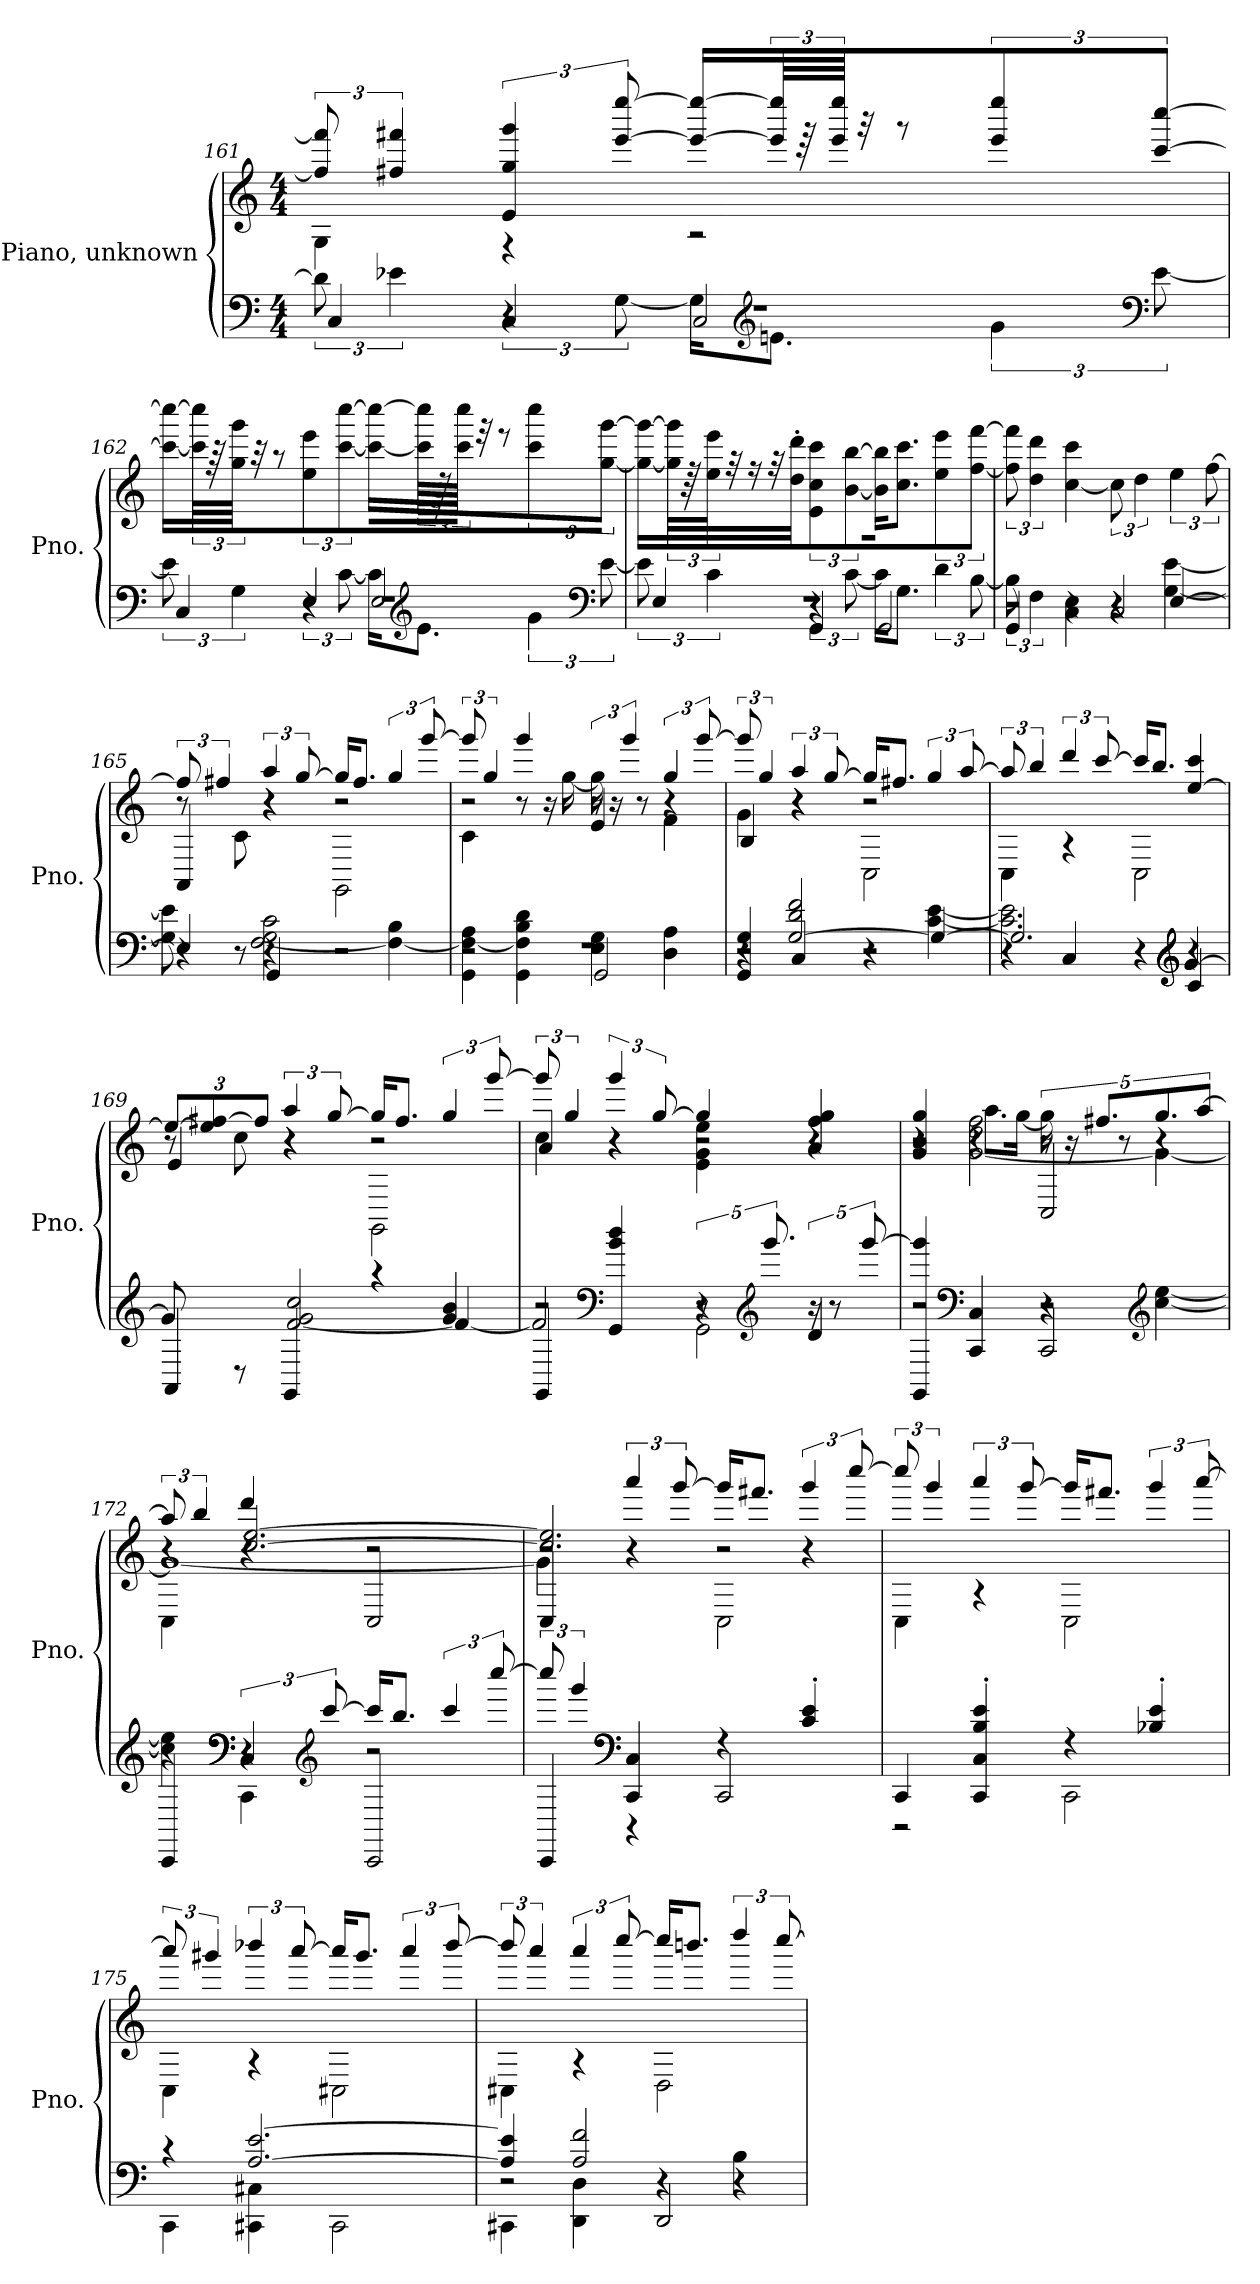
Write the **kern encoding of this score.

**kern	**kern
*part1	*part1
*staff2	*staff1
*I"Piano, unknown	*
*I'Pno.	*
!!LO:LB:g=z
*clefF4	*clefG2
*k[]	*k[]
*M4/4	*M4/4
=161	=161
*^	*^
*	*^	*	*
1r	12d\]	4C/	12ff/] 12fff/]	4G\
.	6e-X\	.	6ff#X/ 6fff#X/	.
.	6r	4C/	6e/ 6gg/ 6ggg/	4r
.	[12G\	.	[12eee/ [12eeee/	.
.	16G\KL]	2C/	16eee/_ 16eeee/_LL	2r
*clefG2	*	*	*	*
.	8.en\J	.	96eee/] 96eeee/]JJkk	.
.	.	.	96r	.
.	.	.	96eee/ 96eeee/	.
.	.	.	32r	.
.	.	.	8r	.
.	6g\	.	6eee/ 6eeee/	.
*clefF4	*	*	*	*
.	[12e\	.	[12ccc/ [12cccc/	.
*	*	*	*v	*v
=162	=162	=162	=162
1r	12e\]	4C/	16ccc\_ 16cccc\_LL
.	.	.	96ccc\] 96cccc\]JJkk
.	.	.	96r
.	6G\	.	96gg\ 96ggg\
.	.	.	32r
.	.	.	8r
.	6r	4E/	6ee\ 6eee\
.	[12c\	.	[12ccc\ [12cccc\
.	16c\KL]	2E/	16ccc\_ 16cccc\_LL
*clefG2	*	*	*
.	8.e\J	.	96ccc\] 96cccc\]JJkk
.	.	.	96r
.	.	.	96ccc\ 96cccc\
.	.	.	32r
.	.	.	8r
.	6g\	.	6ccc\ 6cccc\
*clefF4	*	*	*
.	[12e\	.	[12gg\ [12ggg\
!!LO:LB:g=z
=163	=163	=163	=163
1r	12e\]	4E/	16gg\_ 16ggg\_LL
.	.	.	96gg\] 96ggg\]JJkk
.	.	.	96r
.	6c\	.	96ee\ 96eee\
.	.	.	32r
.	.	.	16r
.	.	.	32r
.	.	.	32dd\' 32ddd\'
.	6r	4GG/	6e\ 6cc\ 6ccc\
.	[12c\	.	[12b\ [12bb\
.	16c\KL]	2GG/	16b\] 16bb\]KL
.	8.G\J	.	8.cc\ 8.ccc\J
.	6d\	.	6ee\ 6eee\
.	[12B\	.	[12ff\ [12fff\
=164	=164	=164	=164
2r	12B\]	4GG/	12ff\] 12fff\]
.	6F\	.	6dd\ 6ddd\
.	4C\ 4E\	4r	[4cc\ 4ccc\
4r	4r	2C/	12cc\]
.	.	.	6dd\
[4E/	[4G\ [4e\	.	6ee\
.	.	.	[12ff\
=165	=165	=165	=165
*	*	*	*^
*	*	*	*	*^
4E/]	8G\] 8e\]	4r	12ff/]	8r	4AA/
.	.	.	6ff#X/	.	.
.	8r	.	.	8c\	.
4r	[2F\ 2G\ 2c\	4GG/	6aa/	4r	4r
.	.	.	[12gg/	.	.
2r	.	2r	16gg/KL]	2GG\	2r
.	.	.	8.ff#/J	.	.
.	4F\_ 4B\	.	6gg/	.	.
.	.	.	[12ggg/	.	.
!!LO:LB:g=z	!!	!!
=166	=166	=166	=166	=166	=166
1r	4GG\ 4F\_ 4A\	2r	12ggg/]	4c\	2r
.	.	.	6gg/	.	.
.	4GG\ 4F\] 4B\ 4d\	.	4ggg/	8r	.
.	.	.	.	16r	.
.	.	.	.	[16gg\	.
.	4E\ 4G\	2GG/	12r	16gg\]	4e/
.	.	.	.	16r	.
.	.	.	6ggg/	.	.
.	.	.	.	8r	.
.	4D\ 4A\	.	6gg/	4f\	4r
.	.	.	[12ggg/	.	.
=167	=167	=167	=167	=167	=167
4GG/ 4G/	2r	4r	12ggg/]	4g\	4B/
.	.	.	6gg/	.	.
4C/	.	[2G/ 2d/ 2f/	6aa/	4r	4r
.	.	.	[12gg/	.	.
2r	4r	.	16gg/KL]	2C\	2r
.	.	.	8.ff#X/J	.	.
.	[4c\ [4e\	4G/_	6gg/	.	.
.	.	.	[12aa/	.	.
*	*	*	*	*v	*v
=168	=168	=168	=168	=168
4r	2.c\] 2.e\]	2.G/]	12aa/]	4C\
.	.	.	6bb/	.
4C/	.	.	6ddd/	4r
.	.	.	[12ccc/	.
4r	.	.	16ccc/KL]	2C\
.	.	.	8.bb/J	.
*clefG2	*	*	*	*
4c/	4r	[4g/	[4ee/ 4ccc/	.
*	*v	*v	*	*
*	*	*v	*v
!!LO:LB:g=z
=169	=169	=169
*	*	*Xbrackettup
*	*	*^
*	*	*	*^
4AA/	8g/]	12ee/L_	8r	4e/
.	.	12ee/] [12ff#X/	.	.
.	8r	.	8cc\	.
.	.	12ff#/J]	.	.
*	*	*brackettup	*	*
4GG/	[2f/ 2g/ 2cc/	6aa/	4r	4r
.	.	[12gg/	.	.
4r	.	16gg/KL]	2GG\	2r
.	.	8.ff#/J	.	.
4g/ 4b/	4f/_	6gg/	.	.
.	.	[12ggg/	.	.
=170	=170	=170	=170	=170
*	*^	*	*	*
4GG/	2r	2f/]	12ggg/]	4cc\	4a/
.	.	.	6gg/	.	.
*clefF4	*	*	*	*	*
4GG/ 4b/ 4dd/	.	.	6ggg/	4r	4r
.	.	.	[12gg/	.	.
10r	2GG\	4r	4gg/]	4e\ 4g\ 4ee\	2r
*clefG2	*	*	*	*	*
10.ggg/	.	.	.	.	.
20r	.	4d/	4a/ 4ff/ 4gg/	4r	.
10r	.	.	.	.	.
[10ggg/	.	.	.	.	.
=171	=171	=171	=171	=171	=171
*	*	*	*	*	*^
4GG/ 4ggg/]	2r	2r	4g/ 4b/ 4gg/	4r	2r	4r
*clefF4	*	*	*	*	*	*
4CC/ 4C/	.	.	4r	[2g\ 2dd\ 2ff\	.	8.aa\L
.	.	.	.	.	.	[16gg\Jk
2r	4r	2CC/	10r	.	2C/	16gg\]
.	.	.	.	.	.	16r
.	.	.	10.ff#X/L	.	.	.
.	.	.	.	.	.	8r
*clefG2	*	*	*	*	*	*
.	[4cc\ [4ee\	.	10.gg/	4g\_	.	4r
.	.	.	[10aa/J	.	.	.
!!LO:PB:g=z	!!	!!	!!
=172	=172	=172	=172	=172	=172	=172
4CC/	4cc\] 4ee\]	4r	12aa/]	1g_	4r	4C\
.	.	.	6bb/	.	.	.
*clefF4	*	*	*	*	*	*
6r	4CC\	4C/	4ddd/	.	[2.cc/ [2.ee/	4r
*clefG2	*	*	*	*	*	*
[12ccc/	.	.	.	.	.	.
16ccc/KL]	2r	2CC/	2C/	.	.	2r
8.bb/J	.	.	.	.	.	.
6ccc/	.	.	.	.	.	.
[12cccc/	.	.	.	.	.	.
*	*v	*v	*	*	*	*
=173	=173	=173	=173	=173	=173
12cccc/]	4CC/	4C/	4g\]	2.cc/] 2.ee/]	2r
6ggg/	.	.	.	.	.
*clefF4	*	*	*	*	*
4CC/ 4C/	4r	6aaa/	4r	.	.
.	.	[12ggg/	.	.	.
4r	2CC/	16ggg/KL]	2r	.	2C\
.	.	8.fff#X/J	.	.	.
4c/' 4e/'	.	6ggg/	.	4r	.
.	.	[12cccc/	.	.	.
*	*	*	*v	*v	*v
=174	=174	=174	=174
4CC/	2r	12cccc/]	4C\
.	.	6ggg/	.
4CC/' 4C/' 4B/' 4e/'	.	6aaa/	4r
.	.	[12ggg/	.
4r	2CC\	16ggg/KL]	2C\
.	.	8.fff#X/J	.
4B-X/' 4e/'	.	6ggg/	.
.	.	[12aaa/	.
!!LO:LB:g=z	!!
=175	=175	=175	=175
4r	4CC\	12aaa/]	4C\
.	.	6ggg#X/	.
[2.A/ [2.e/	4CC#X\ 4C#X\	6bbb-X/	4r
.	.	[12aaa/	.
.	2CC#\	16aaa/KL]	2C#X\
.	.	8.ggg#/J	.
.	.	6aaa/	.
.	.	[12bbb-/	.
=176	=176	=176	=176
*	*^	*	*
4A/] 4e/]	4CC#X\	2r	12bbb-/]	4C#X\
.	.	.	6aaa/	.
2A/ 2f/	4DD\ 4D\	.	6aaa/	4r
.	.	.	[12cccc/	.
.	4r	2DD/	16cccc/KL]	2D\
.	.	.	8.bbbn/J	.
4r	4B\	.	6dddd/	.
.	.	.	[12cccc/	.
*v	*v	*v	*	*
*	*v	*v
=	=
*-	*-
